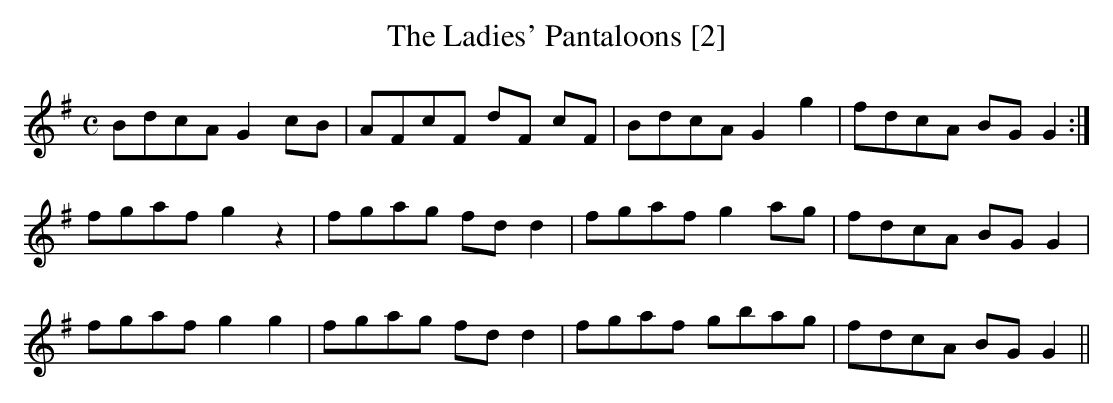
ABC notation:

X:1
T:Ladies' Pantaloons [2], The
M:C
L:1/8
K:G
BdcA G2 cB|AFcF dF cF|BdcA G2g2|fdcA BG G2:|
fgaf g2z2|fgag fd d2|fgaf g2 ag|fdcA BG G2|
fgaf g2g2|fgag fd d2|fgaf gbag|fdcA BG G2||
